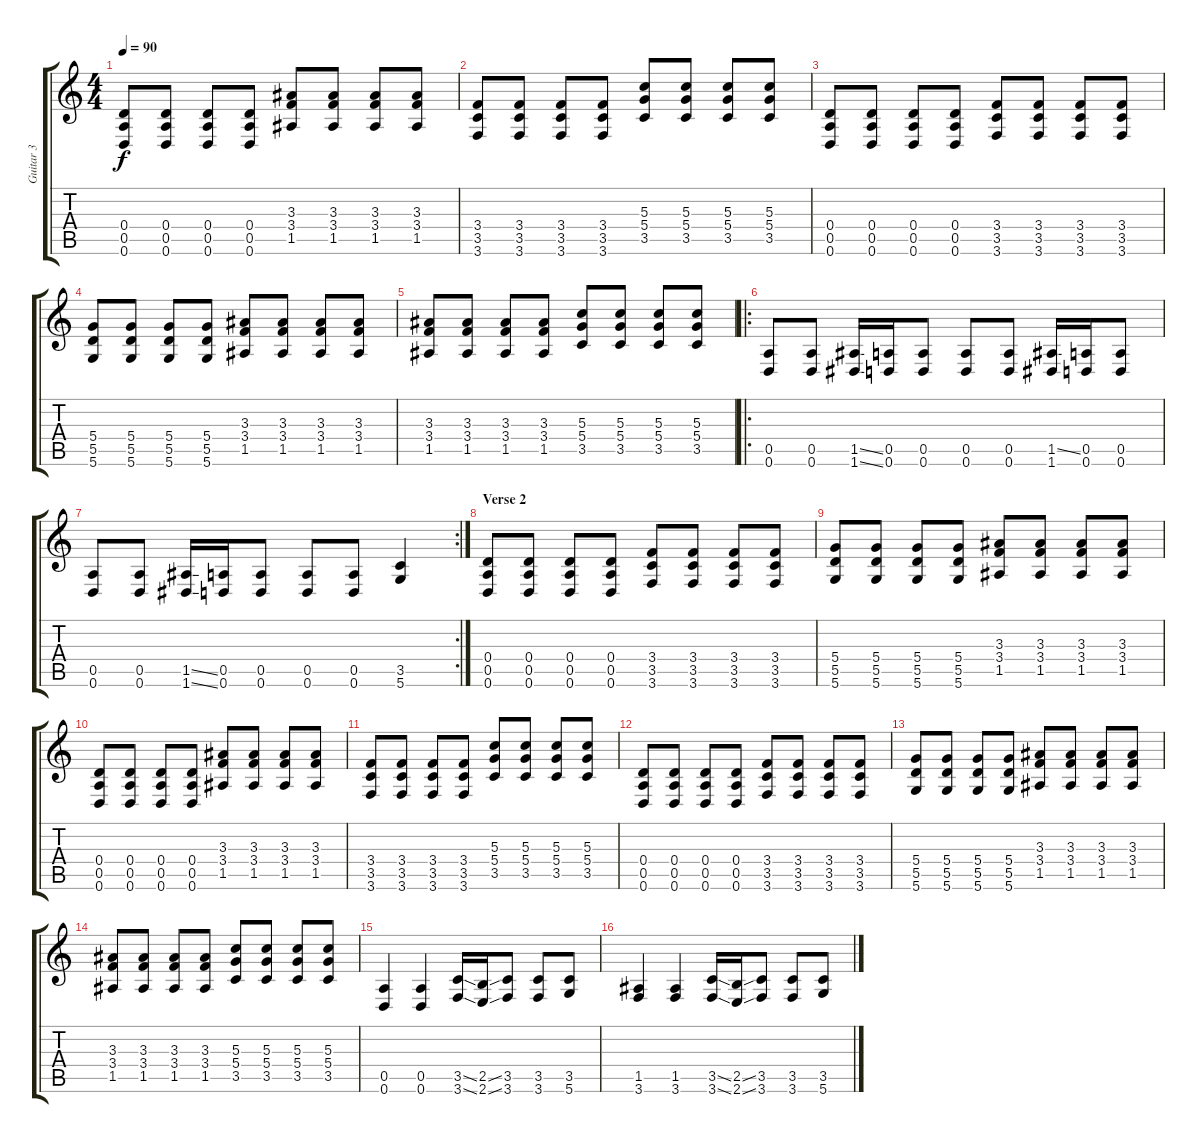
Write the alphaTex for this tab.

\track ("Guitar 3" "Guitar 3") {instrument distortionguitar}
\staff {score tabs}
\tuning (E4 B3 G3 D3 A2 D2) {hide}
\ts (4 4)
\tempo 90
\clef g2
\ks c
(0.4 0.5 0.6).8{dy f} (0.4 0.5 0.6).8 (0.4 0.5 0.6).8 (0.4 0.5 0.6).8 (3.3 3.4 1.5).8 (3.3 3.4 1.5).8 (3.3 3.4 1.5).8 (3.3 3.4 1.5).8 |
(3.4 3.5 3.6).8 (3.4 3.5 3.6).8 (3.4 3.5 3.6).8 (3.4 3.5 3.6).8 (5.3 5.4 3.5).8 (5.3 5.4 3.5).8 (5.3 5.4 3.5).8 (5.3 5.4 3.5).8 |
(0.4 0.5 0.6).8 (0.4 0.5 0.6).8 (0.4 0.5 0.6).8 (0.4 0.5 0.6).8 (3.4 3.5 3.6).8 (3.4 3.5 3.6).8 (3.4 3.5 3.6).8 (3.4 3.5 3.6).8 |
(5.4 5.5 5.6).8 (5.4 5.5 5.6).8 (5.4 5.5 5.6).8 (5.4 5.5 5.6).8 (3.3 3.4 1.5).8 (3.3 3.4 1.5).8 (3.3 3.4 1.5).8 (3.3 3.4 1.5).8 |
(3.3 3.4 1.5).8 (3.3 3.4 1.5).8 (3.3 3.4 1.5).8 (3.3 3.4 1.5).8 (5.3 5.4 3.5).8 (5.3 5.4 3.5).8 (5.3 5.4 3.5).8 (5.3 5.4 3.5).8 |
\ro
(0.5 0.6).8 (0.5 0.6).8 (1.5{ss} 1.6{ss}).16 (0.5 0.6).16 (0.5 0.6).8 (0.5 0.6).8 (0.5 0.6).8 (1.5{ss} 1.6).16 (0.5 0.6).16 (0.5 0.6).8 |
\rc 2
(0.5 0.6).8 (0.5 0.6).8 (1.5{ss} 1.6{ss}).16 (0.5 0.6).16 (0.5 0.6).8 (0.5 0.6).8 (0.5 0.6).8 (3.5 5.6).4 |
\section ("" "Verse 2")
(0.4 0.5 0.6).8 (0.4 0.5 0.6).8 (0.4 0.5 0.6).8 (0.4 0.5 0.6).8 (3.4 3.5 3.6).8 (3.4 3.5 3.6).8 (3.4 3.5 3.6).8 (3.4 3.5 3.6).8 |
(5.4 5.5 5.6).8 (5.4 5.5 5.6).8 (5.4 5.5 5.6).8 (5.4 5.5 5.6).8 (3.3 3.4 1.5).8 (3.3 3.4 1.5).8 (3.3 3.4 1.5).8 (3.3 3.4 1.5).8 |
(0.4 0.5 0.6).8 (0.4 0.5 0.6).8 (0.4 0.5 0.6).8 (0.4 0.5 0.6).8 (3.3 3.4 1.5).8 (3.3 3.4 1.5).8 (3.3 3.4 1.5).8 (3.3 3.4 1.5).8 |
(3.4 3.5 3.6).8 (3.4 3.5 3.6).8 (3.4 3.5 3.6).8 (3.4 3.5 3.6).8 (5.3 5.4 3.5).8 (5.3 5.4 3.5).8 (5.3 5.4 3.5).8 (5.3 5.4 3.5).8 |
(0.4 0.5 0.6).8 (0.4 0.5 0.6).8 (0.4 0.5 0.6).8 (0.4 0.5 0.6).8 (3.4 3.5 3.6).8 (3.4 3.5 3.6).8 (3.4 3.5 3.6).8 (3.4 3.5 3.6).8 |
(5.4 5.5 5.6).8 (5.4 5.5 5.6).8 (5.4 5.5 5.6).8 (5.4 5.5 5.6).8 (3.3 3.4 1.5).8 (3.3 3.4 1.5).8 (3.3 3.4 1.5).8 (3.3 3.4 1.5).8 |
(3.3 3.4 1.5).8 (3.3 3.4 1.5).8 (3.3 3.4 1.5).8 (3.3 3.4 1.5).8 (5.3 5.4 3.5).8 (5.3 5.4 3.5).8 (5.3 5.4 3.5).8 (5.3 5.4 3.5).8 |
(0.5 0.6).4 (0.5 0.6).4 (3.5{ss} 3.6{ss}).16 (2.5{ss} 2.6{ss}).16 (3.5 3.6).8 (3.5 3.6).8 (3.5 5.6).8 |
(1.5 3.6).4 (1.5 3.6).4 (3.5{ss} 3.6{ss}).16 (2.5{ss} 2.6{ss}).16 (3.5 3.6).8 (3.5 3.6).8 (3.5 5.6).8
